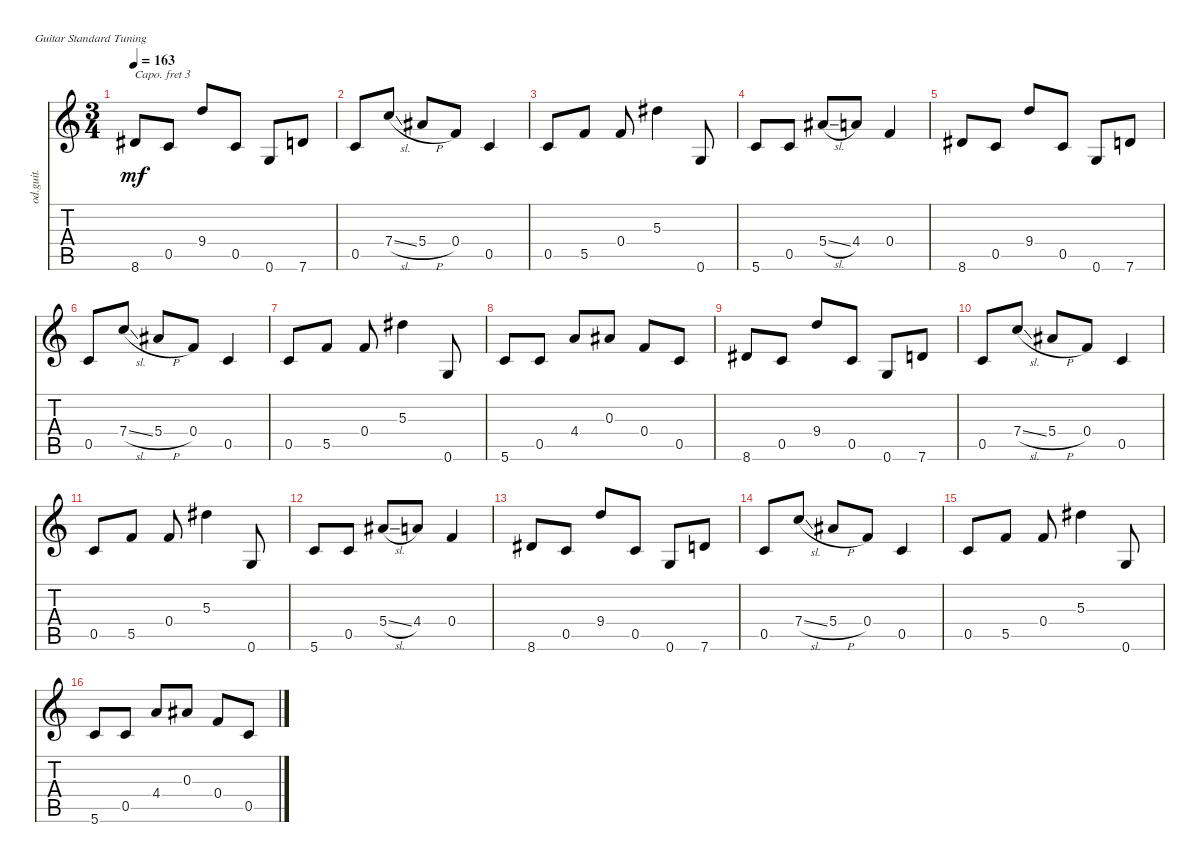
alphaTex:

\bracketExtendMode nobrackets
\track ("Overdriven Guitar" "od.guit.") {instrument overdrivenguitar}
\staff {score tabs}
\capo 3
\tuning (E4 B3 G3 D3 A2 E2)
\ts (3 4)
\tempo 163
\clef g2
\ks aminor
8.6{acc #}.8{dy mf beam Up} 0.5.8{beam Up} 9.4.8{beam Up} 0.5.8{beam Up} 0.6.8{beam Up} 7.6.8{beam Up} |
0.5.8{beam Up} 7.4{sl}.8{beam Up} 5.4{h acc #}.8{beam Up} 0.4.8{beam Up} 0.5.4{beam Up} |
0.5.8{beam Up} 5.5.8{beam Up} 0.4.8{beam Up} 5.3{acc #}.4{beam Down} 0.6.8{beam Up} |
5.6.8{beam Up} 0.5.8{beam Up} 5.4{sl acc #}.8{beam Up} 4.4.8{beam Up} 0.4.4{beam Up} |
8.6{acc #}.8{beam Up} 0.5.8{beam Up} 9.4.8{beam Up} 0.5.8{beam Up} 0.6.8{beam Up} 7.6.8{beam Up} |
0.5.8{beam Up} 7.4{sl}.8{beam Up} 5.4{h acc #}.8{beam Up} 0.4.8{beam Up} 0.5.4{beam Up} |
0.5.8{beam Up} 5.5.8{beam Up} 0.4.8{beam Up} 5.3{acc #}.4{beam Down} 0.6.8{beam Up} |
5.6.8{beam Up} 0.5.8{beam Up} 4.4.8{beam Up} 0.3{acc #}.8{beam Up} 0.4.8{beam Up} 0.5.8{beam Up} |
8.6{acc #}.8{beam Up} 0.5.8{beam Up} 9.4.8{beam Up} 0.5.8{beam Up} 0.6.8{beam Up} 7.6.8{beam Up} |
0.5.8{beam Up} 7.4{sl}.8{beam Up} 5.4{h acc #}.8{beam Up} 0.4.8{beam Up} 0.5.4{beam Up} |
0.5.8{beam Up} 5.5.8{beam Up} 0.4.8{beam Up} 5.3{acc #}.4{beam Down} 0.6.8{beam Up} |
5.6.8{beam Up} 0.5.8{beam Up} 5.4{sl acc #}.8{beam Up} 4.4.8{beam Up} 0.4.4{beam Up} |
8.6{acc #}.8{beam Up} 0.5.8{beam Up} 9.4.8{beam Up} 0.5.8{beam Up} 0.6.8{beam Up} 7.6.8{beam Up} |
0.5.8{beam Up} 7.4{sl}.8{beam Up} 5.4{h acc #}.8{beam Up} 0.4.8{beam Up} 0.5.4{beam Up} |
0.5.8{beam Up} 5.5.8{beam Up} 0.4.8{beam Up} 5.3{acc #}.4{beam Down} 0.6.8{beam Up} |
5.6.8{beam Up} 0.5.8{beam Up} 4.4.8{beam Up} 0.3{acc #}.8{beam Up} 0.4.8{beam Up} 0.5.8{beam Up}
